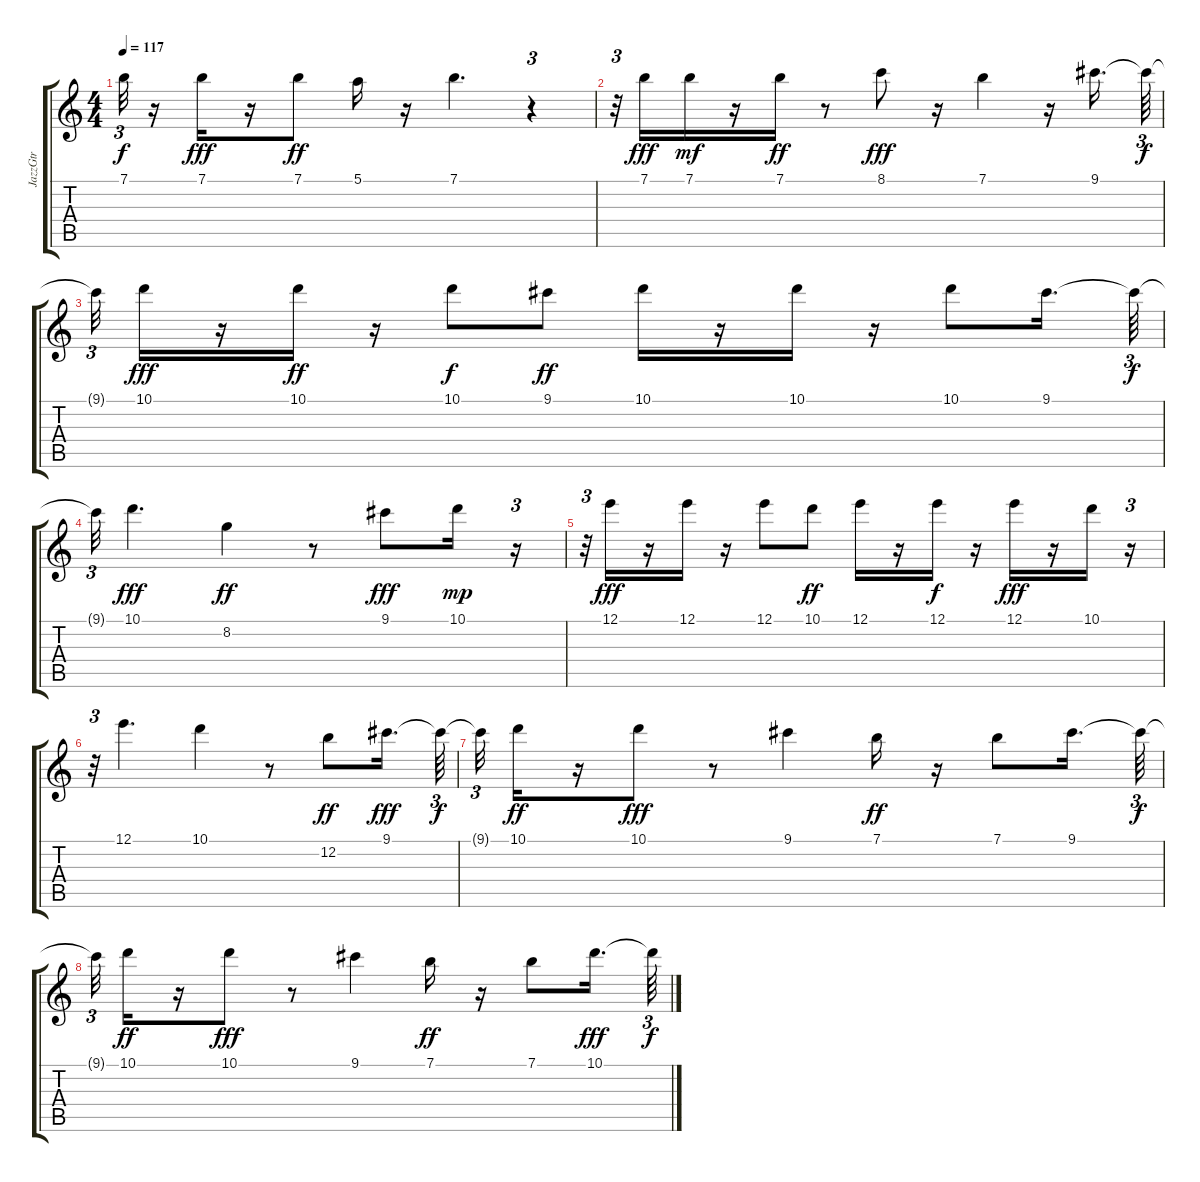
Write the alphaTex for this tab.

\track ("JazzGtr" "JazzGtr") {instrument electricguitarjazz}
\staff {score tabs}
\tuning (E4 B3 G3 D3 A2 E2) {hide}
\ts (4 4)
\tempo 117
\clef g2
\ks c
7.1{t}.32{tu (3 2) dy f} r.16 7.1.16{dy fff} r.16 7.1.8{dy ff} 5.1.16 r.16 7.1.4{d} r.4{tu (3 2)} |
r.32{tu (3 2)} 7.1.16{dy fff} 7.1.16{dy mf} r.16 7.1.16{dy ff} r.8 8.1.8{dy fff} r.16 7.1.4 r.16 9.1.16{d} 9.1{t}.64{tu (3 2) dy f} |
9.1{t}.32{tu (3 2)} 10.1.16{dy fff} r.16 10.1.16{dy ff} r.16 10.1.8{dy f} 9.1.8{dy ff} 10.1.16 r.16 10.1.16 r.16 10.1.8 9.1.16{d} 9.1{t}.64{tu (3 2) dy f} |
9.1{t}.32{tu (3 2)} 10.1.4{d dy fff} 8.2.4{dy ff} r.8 9.1.8{dy fff} 10.1.16{dy mp} r.16{tu (3 2)} |
r.32{tu (3 2)} 12.1.16{dy fff} r.16 12.1.16 r.16 12.1.8 10.1.8{dy ff} 12.1.16 r.16 12.1.16{dy f} r.16 12.1.16{dy fff} r.16 10.1.16 r.16{tu (3 2)} |
r.32{tu (3 2)} 12.1.4{d} 10.1.4 r.8 12.2.8{dy ff} 9.1.16{d dy fff} 9.1{t}.64{tu (3 2) dy f} |
9.1{t}.32{tu (3 2)} 10.1.16{dy ff} r.16 10.1.8{dy fff} r.8 9.1.4 7.1.16{dy ff} r.16 7.1.8 9.1.16{d} 9.1{t}.64{tu (3 2) dy f} |
9.1{t}.32{tu (3 2)} 10.1.16{dy ff} r.16 10.1.8{dy fff} r.8 9.1.4 7.1.16{dy ff} r.16 7.1.8 10.1.16{d dy fff} 10.1{t}.64{tu (3 2) dy f}
